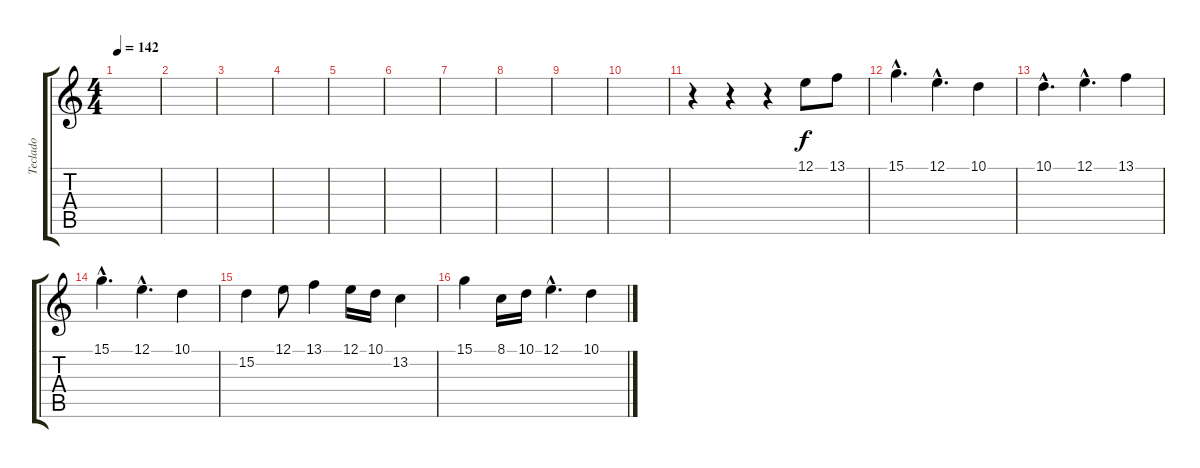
\track ("Teclado" "Teclado") {instrument fx7echoes}
\staff {score tabs}
\tuning (E4 B3 G3 D3 A2 E2) {hide}
\ts (4 4)
\tempo 142
\clef g2
\ks c
|
|
|
|
|
|
|
|
|
|
r.4 r.4 r.4 12.1.8 13.1.8 |
15.1{hac}.4{d} 12.1{hac}.4{d} 10.1.4 |
10.1{hac}.4{d} 12.1{hac}.4{d} 13.1.4 |
15.1{hac}.4{d} 12.1{hac}.4{d} 10.1.4 |
15.2.4 12.1.8 13.1.4 12.1.16 10.1.16 13.2.4 |
15.1.4 8.1.16 10.1.16 12.1{hac}.4{d} 10.1.4
